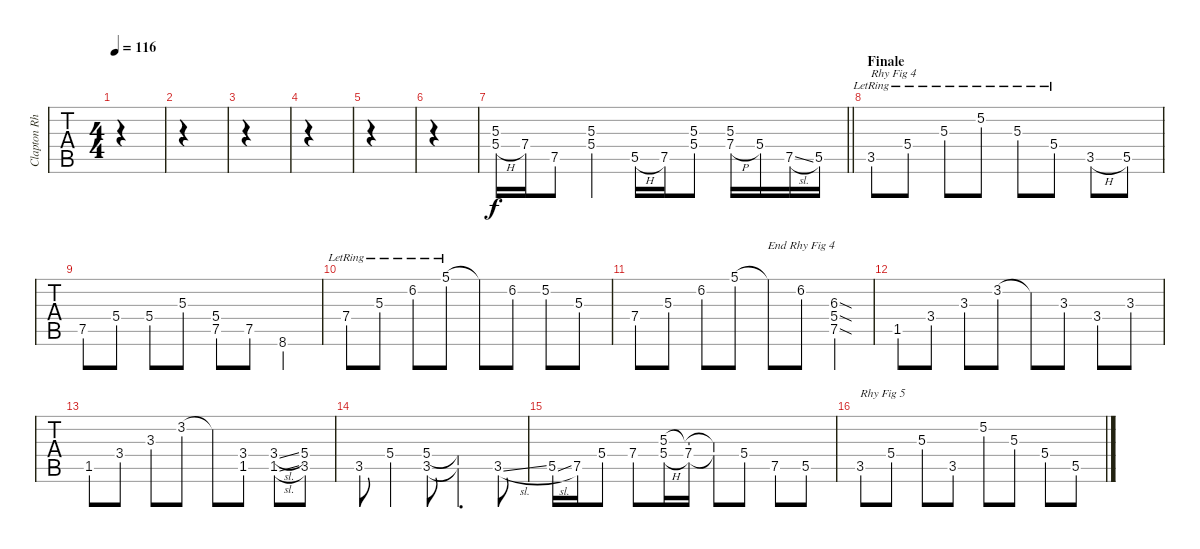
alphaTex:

\track ("Clapton Rhythm (Trs. 5A/3-4B)" "Clapton Rh") {instrument overdrivenguitar}
\staff {tabs}
\tuning (E4 B3 G3 D3 A2 E2) {hide}
\ts (4 4)
\tempo 116
\clef g2
\ks c
|
|
|
|
|
|
\barLineRight lightlight
(5.3 5.4{h}).16 7.4.16 7.5.8 (5.3 5.4).4 5.5{h}.16 7.5.16 (5.3 5.4).8 (5.3 7.4{h}).16 5.4.16 7.5{sl}.16 5.5.16 |
\section ("" "Finale")
3.5{lr}.8{txt "Rhy Fig 4"} 5.4{lr}.8 5.3{lr}.8 5.2{lr}.8 5.3{lr}.8 5.4{lr}.8 3.5{h}.8 5.5.8 |
7.5.8 5.4.8 5.4.8 5.3.8 (5.4 7.5).8 7.5.8 8.6.4 |
7.4{lr}.8 5.3{lr}.8 6.2{lr}.8 5.1{lr}.8 5.1{t}.8 6.2.8 5.2.8 5.3.8 |
7.4.8 5.3.8 6.2.8 5.1.8 5.1{t}.8{txt "End Rhy Fig 4"} 6.2.8 (6.3{sod} 5.4{sod} 7.5{sod}).4 |
1.5.8 3.4.8 3.3.8 3.2.8 3.2{t}.8 3.3.8 3.4.8 3.3.8 |
1.5.8 3.4.8 3.3.8 3.2.8 3.2{t}.8 (3.4 1.5).8 (3.4{sl} 1.5{sl}).8 (5.4 3.5).8 |
3.5.8 5.4.4 (5.4 3.5).8 (5.4{t} 3.5{t}).4{d} 3.5{sl}.8 |
5.5{sl}.16 7.5.16 5.4.8 7.4.8 (5.3 5.4{h}).16 (5.3{t} 7.4).16 (5.3{t} 7.4{t}).8 5.4.8 7.5.8 5.5.8 |
3.5.8{txt "Rhy Fig 5"} 5.4.8 5.3.8 3.5.8 5.2.8 5.3.8 5.4.8 5.5.8
